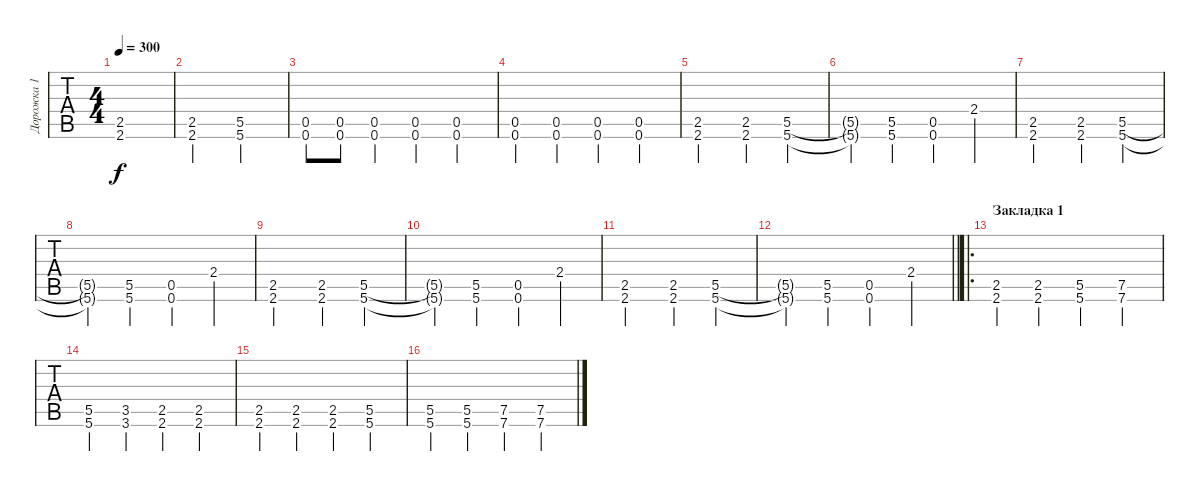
\track ("Дорожка 1" "Дорожка 1") {instrument distortionguitar}
\staff {tabs}
\tuning (E4 B3 G3 D3 A2 E2) {hide}
\ts (4 4)
\tempo 300
\clef g2
\ks c
(2.5 2.6).1{dy f instrument distortionguitar} |
(2.5 2.6).2 (5.5 5.6).2 |
(0.5 0.6).8 (0.5 0.6).8 (0.5 0.6).4 (0.5 0.6).4 (0.5 0.6).4 |
(0.5 0.6).4 (0.5 0.6).4 (0.5 0.6).4 (0.5 0.6).4 |
(2.5 2.6).2 (2.5 2.6).4 (5.5 5.6).4 |
(5.5{t} 5.6{t}).4 (5.5 5.6).4 (0.5 0.6).4 2.4.4 |
(2.5 2.6).2 (2.5 2.6).4 (5.5 5.6).4 |
(5.5{t} 5.6{t}).4 (5.5 5.6).4 (0.5 0.6).4 2.4.4 |
(2.5 2.6).2 (2.5 2.6).4 (5.5 5.6).4 |
(5.5{t} 5.6{t}).4 (5.5 5.6).4 (0.5 0.6).4 2.4.4 |
(2.5 2.6).2 (2.5 2.6).4 (5.5 5.6).4 |
\barLineRight lightlight
(5.5{t} 5.6{t}).4 (5.5 5.6).4 (0.5 0.6).4 2.4.4 |
\ro
\section ("" "Закладка 1")
(2.5 2.6).4 (2.5 2.6).4 (5.5 5.6).4 (7.5 7.6).4 |
(5.5 5.6).4 (3.5 3.6).4 (2.5 2.6).4 (2.5 2.6).4 |
(2.5 2.6).4 (2.5 2.6).4 (2.5 2.6).4 (5.5 5.6).4 |
(5.5 5.6).4 (5.5 5.6).4 (7.5 7.6).4 (7.5 7.6).4
